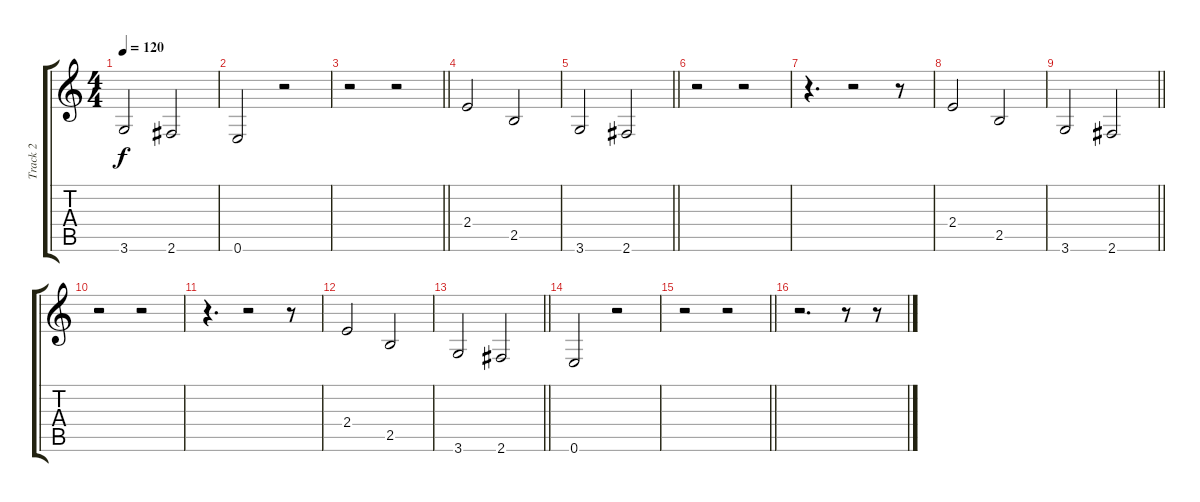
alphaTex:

\track ("Track 2" "Track 2") {instrument electricbassfinger}
\staff {score tabs}
\tuning (E4 B3 G3 D3 A2 E2) {hide}
\ts (4 4)
\tempo 120
\clef g2
\ks c
3.6.2{dy f} 2.6.2 |
0.6.2 r.2 |
\barLineRight lightlight
r.2 r.2 |
2.4.2 2.5.2 |
\barLineRight lightlight
3.6.2 2.6.2 |
r.2 r.2 |
r.4{d} r.2 r.8 |
2.4.2 2.5.2 |
\barLineRight lightlight
3.6.2 2.6.2 |
r.2 r.2 |
r.4{d} r.2 r.8 |
2.4.2 2.5.2 |
\barLineRight lightlight
3.6.2 2.6.2 |
0.6.2 r.2 |
\barLineRight lightlight
r.2 r.2 |
r.2{d} r.8 r.8
